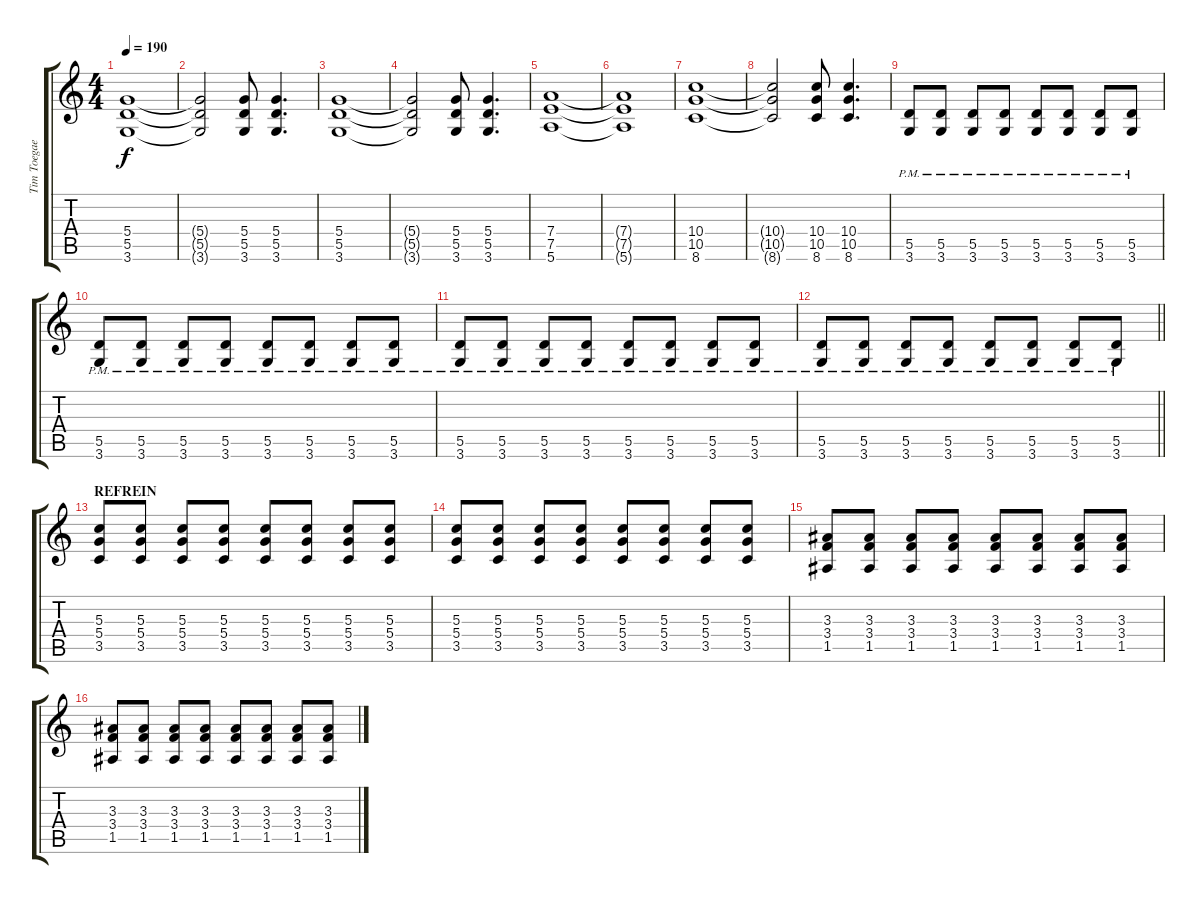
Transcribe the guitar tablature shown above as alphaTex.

\track ("Tim Toegaert" "Tim Toegae") {instrument distortionguitar}
\staff {score tabs}
\tuning (E4 B3 G3 D3 A2 E2) {hide}
\ts (4 4)
\tempo 190
\clef g2
\ks c
(5.4 5.5 3.6).1{dy f} |
(5.4{t} 5.5{t} 3.6{t}).2 (5.4 5.5 3.6).8 (5.4 5.5 3.6).4{d} |
(5.4 5.5 3.6).1 |
(5.4{t} 5.5{t} 3.6{t}).2 (5.4 5.5 3.6).8 (5.4 5.5 3.6).4{d} |
(7.4 7.5 5.6).1 |
(7.4{t} 7.5{t} 5.6{t}).1 |
(10.4 10.5 8.6).1 |
(10.4{t} 10.5{t} 8.6{t}).2 (10.4 10.5 8.6).8 (10.4 10.5 8.6).4{d} |
(5.5{pm} 3.6{pm}).8 (5.5{pm} 3.6{pm}).8 (5.5{pm} 3.6{pm}).8 (5.5{pm} 3.6{pm}).8 (5.5{pm} 3.6{pm}).8 (5.5{pm} 3.6{pm}).8 (5.5{pm} 3.6{pm}).8 (5.5{pm} 3.6{pm}).8 |
(5.5{pm} 3.6{pm}).8 (5.5{pm} 3.6{pm}).8 (5.5{pm} 3.6{pm}).8 (5.5{pm} 3.6{pm}).8 (5.5{pm} 3.6{pm}).8 (5.5{pm} 3.6{pm}).8 (5.5{pm} 3.6{pm}).8 (5.5{pm} 3.6{pm}).8 |
(5.5{pm} 3.6{pm}).8 (5.5{pm} 3.6{pm}).8 (5.5{pm} 3.6{pm}).8 (5.5{pm} 3.6{pm}).8 (5.5{pm} 3.6{pm}).8 (5.5{pm} 3.6{pm}).8 (5.5{pm} 3.6{pm}).8 (5.5{pm} 3.6{pm}).8 |
\barLineRight lightlight
(5.5{pm} 3.6{pm}).8 (5.5{pm} 3.6{pm}).8 (5.5{pm} 3.6{pm}).8 (5.5{pm} 3.6{pm}).8 (5.5{pm} 3.6{pm}).8 (5.5{pm} 3.6{pm}).8 (5.5{pm} 3.6{pm}).8 (5.5{pm} 3.6{pm}).8 |
\section ("" "REFREIN")
(5.3 5.4 3.5).8 (5.3 5.4 3.5).8 (5.3 5.4 3.5).8 (5.3 5.4 3.5).8 (5.3 5.4 3.5).8 (5.3 5.4 3.5).8 (5.3 5.4 3.5).8 (5.3 5.4 3.5).8 |
(5.3 5.4 3.5).8 (5.3 5.4 3.5).8 (5.3 5.4 3.5).8 (5.3 5.4 3.5).8 (5.3 5.4 3.5).8 (5.3 5.4 3.5).8 (5.3 5.4 3.5).8 (5.3 5.4 3.5).8 |
(3.3 3.4 1.5).8 (3.3 3.4 1.5).8 (3.3 3.4 1.5).8 (3.3 3.4 1.5).8 (3.3 3.4 1.5).8 (3.3 3.4 1.5).8 (3.3 3.4 1.5).8 (3.3 3.4 1.5).8 |
(3.3 3.4 1.5).8 (3.3 3.4 1.5).8 (3.3 3.4 1.5).8 (3.3 3.4 1.5).8 (3.3 3.4 1.5).8 (3.3 3.4 1.5).8 (3.3 3.4 1.5).8 (3.3 3.4 1.5).8
